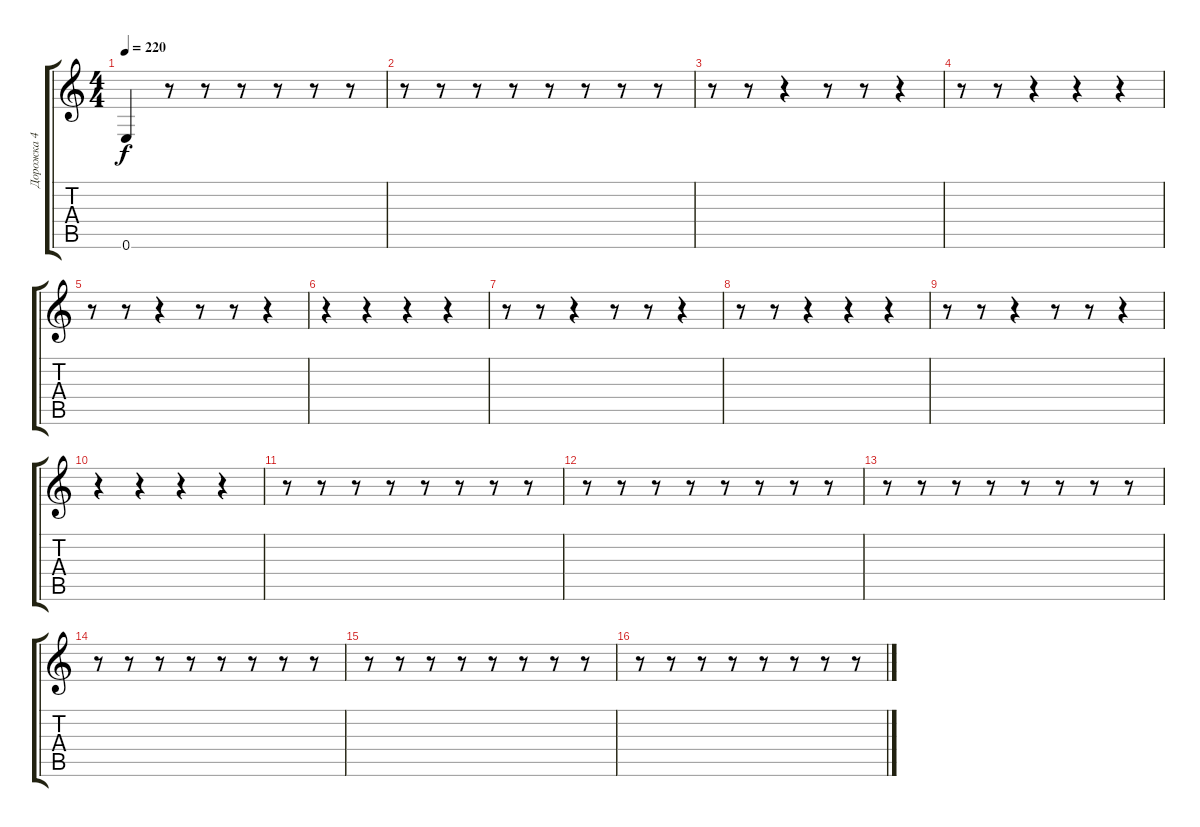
\track ("Дорожка 4" "Дорожка 4") {instrument electricbassfinger}
\staff {score tabs}
\tuning (E4 B3 G3 D3 A2 E2) {hide}
\ts (4 4)
\tempo 220
\clef g2
\ks c
0.6.4{dy f} r.8 r.8 r.8 r.8 r.8 r.8 |
r.8 r.8 r.8 r.8 r.8 r.8 r.8 r.8 |
r.8 r.8 r.4 r.8 r.8 r.4 |
r.8 r.8 r.4 r.4 r.4 |
r.8 r.8 r.4 r.8 r.8 r.4 |
r.4 r.4 r.4 r.4 |
r.8 r.8 r.4 r.8 r.8 r.4 |
r.8 r.8 r.4 r.4 r.4 |
r.8 r.8 r.4 r.8 r.8 r.4 |
r.4 r.4 r.4 r.4 |
r.8 r.8 r.8 r.8 r.8 r.8 r.8 r.8 |
r.8 r.8 r.8 r.8 r.8 r.8 r.8 r.8 |
r.8 r.8 r.8 r.8 r.8 r.8 r.8 r.8 |
r.8 r.8 r.8 r.8 r.8 r.8 r.8 r.8 |
r.8 r.8 r.8 r.8 r.8 r.8 r.8 r.8 |
r.8 r.8 r.8 r.8 r.8 r.8 r.8 r.8
